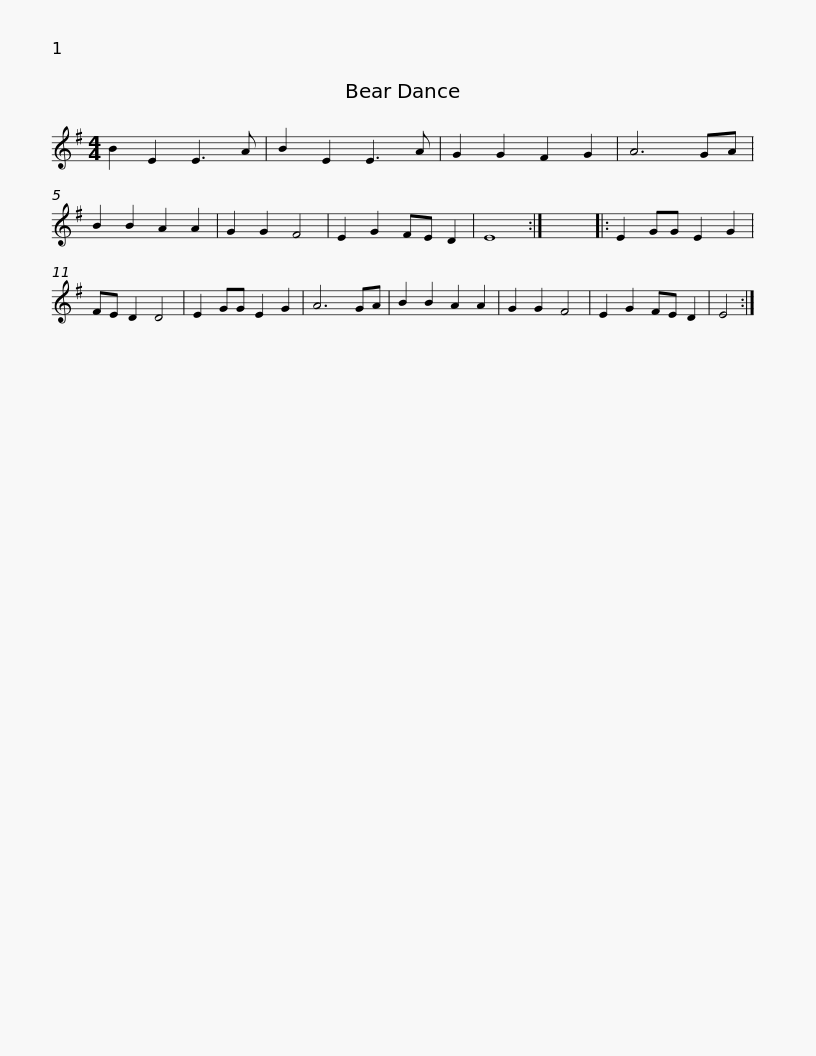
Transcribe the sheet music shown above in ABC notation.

X:1
L:1/8
M:4/4
I:linebreak $
K:Emin
V:1 treble
V:1
 B2 E2 E3 A | B2 E2 E3 A | G2 G2 F2 G2 | A6 GA | B2 B2 A2 A2 | %5
 G2 G2 F4 | E2 G2 FE D2 | E8 :| x8 |: E2 GG E2 G2 |$ %10
 FE D2 D4 | E2 GG E2 G2 | A6 GA | B2 B2 A2 A2 | G2 G2 F4 | %15
 E2 G2 FE D2 | E4 :| %17
